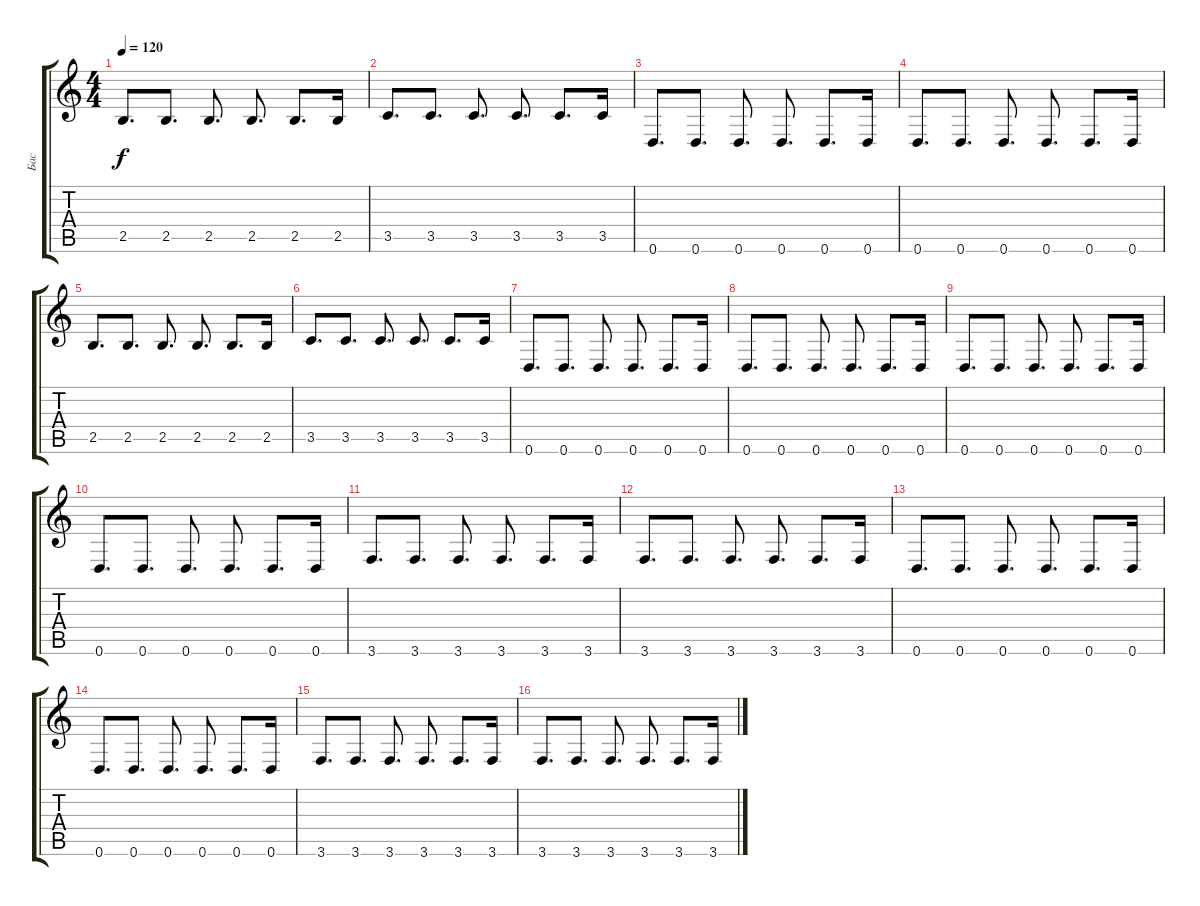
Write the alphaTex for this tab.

\track ("Бас" "Бас") {instrument electricbassfinger}
\staff {score tabs}
\tuning (E4 B3 G3 D3 A2 D2) {hide}
\ts (4 4)
\tempo 120
\clef g2
\ks c
2.5.8{d dy f} 2.5.8{d} 2.5.8{d} 2.5.8{d} 2.5.8{d} 2.5.16 |
3.5.8{d} 3.5.8{d} 3.5.8{d} 3.5.8{d} 3.5.8{d} 3.5.16 |
0.6.8{d} 0.6.8{d} 0.6.8{d} 0.6.8{d} 0.6.8{d} 0.6.16 |
0.6.8{d} 0.6.8{d} 0.6.8{d} 0.6.8{d} 0.6.8{d} 0.6.16 |
2.5.8{d} 2.5.8{d} 2.5.8{d} 2.5.8{d} 2.5.8{d} 2.5.16 |
3.5.8{d} 3.5.8{d} 3.5.8{d} 3.5.8{d} 3.5.8{d} 3.5.16 |
0.6.8{d} 0.6.8{d} 0.6.8{d} 0.6.8{d} 0.6.8{d} 0.6.16 |
0.6.8{d} 0.6.8{d} 0.6.8{d} 0.6.8{d} 0.6.8{d} 0.6.16 |
0.6.8{d} 0.6.8{d} 0.6.8{d} 0.6.8{d} 0.6.8{d} 0.6.16 |
0.6.8{d} 0.6.8{d} 0.6.8{d} 0.6.8{d} 0.6.8{d} 0.6.16 |
3.6.8{d} 3.6.8{d} 3.6.8{d} 3.6.8{d} 3.6.8{d} 3.6.16 |
3.6.8{d} 3.6.8{d} 3.6.8{d} 3.6.8{d} 3.6.8{d} 3.6.16 |
0.6.8{d} 0.6.8{d} 0.6.8{d} 0.6.8{d} 0.6.8{d} 0.6.16 |
0.6.8{d} 0.6.8{d} 0.6.8{d} 0.6.8{d} 0.6.8{d} 0.6.16 |
3.6.8{d} 3.6.8{d} 3.6.8{d} 3.6.8{d} 3.6.8{d} 3.6.16 |
3.6.8{d} 3.6.8{d} 3.6.8{d} 3.6.8{d} 3.6.8{d} 3.6.16
